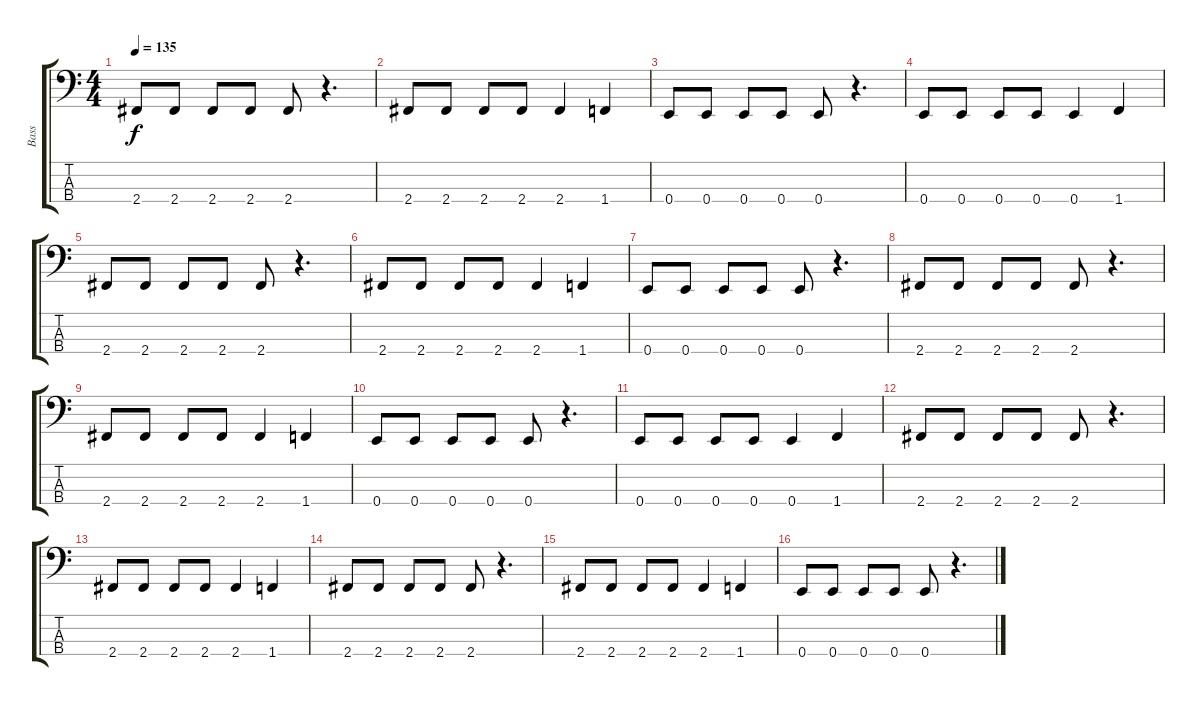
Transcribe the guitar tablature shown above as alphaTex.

\track ("Bass" "Bass") {instrument electricbasspick}
\staff {score tabs}
\tuning (G2 D2 A1 E1) {hide}
\ts (4 4)
\tempo 135
\clef f4
\ks c
2.4.8{dy f} 2.4.8 2.4.8 2.4.8 2.4.8 r.4{d} |
2.4.8 2.4.8 2.4.8 2.4.8 2.4.4 1.4.4 |
0.4.8 0.4.8 0.4.8 0.4.8 0.4.8 r.4{d} |
0.4.8 0.4.8 0.4.8 0.4.8 0.4.4 1.4.4 |
2.4.8 2.4.8 2.4.8 2.4.8 2.4.8 r.4{d} |
2.4.8 2.4.8 2.4.8 2.4.8 2.4.4 1.4.4 |
0.4.8 0.4.8 0.4.8 0.4.8 0.4.8 r.4{d} |
2.4.8 2.4.8 2.4.8 2.4.8 2.4.8 r.4{d} |
2.4.8 2.4.8 2.4.8 2.4.8 2.4.4 1.4.4 |
0.4.8 0.4.8 0.4.8 0.4.8 0.4.8 r.4{d} |
0.4.8 0.4.8 0.4.8 0.4.8 0.4.4 1.4.4 |
2.4.8 2.4.8 2.4.8 2.4.8 2.4.8 r.4{d} |
2.4.8 2.4.8 2.4.8 2.4.8 2.4.4 1.4.4 |
2.4.8 2.4.8 2.4.8 2.4.8 2.4.8 r.4{d} |
2.4.8 2.4.8 2.4.8 2.4.8 2.4.4 1.4.4 |
0.4.8 0.4.8 0.4.8 0.4.8 0.4.8 r.4{d}
